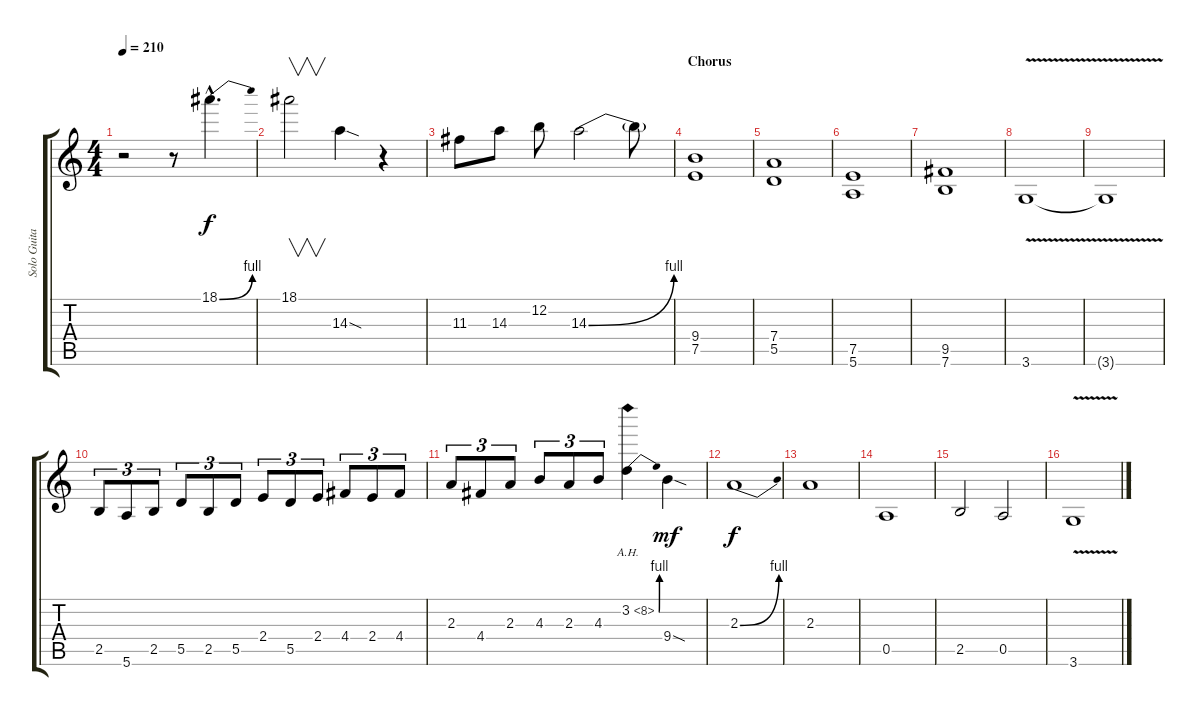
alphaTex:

\track ("Solo Guitar" "Solo Guita") {instrument distortionguitar}
\staff {score tabs}
\tuning (E4 B3 G3 D3 A2 E2) {hide}
\ts (4 4)
\tempo 210
\clef g2
\ks c
r.2{dy f} r.8 18.1{be (bend 0 0 60 4) hac}.4{d} |
18.1.2{v} 14.3{sod}.4 r.4 |
11.3.8 14.3.8 12.2.8 14.3{be (bend 0 0 60 4)}.2 14.3{t}.8 |
\section ("" "Chorus")
(9.4 7.5).1 |
(7.4 5.5).1 |
(7.5 5.6).1 |
(9.5 7.6).1 |
3.6{v}.1 |
3.6{t}.1 |
2.5.8{tu (3 2)} 5.6.8{tu (3 2)} 2.5.8{tu (3 2)} 5.5.8{tu (3 2)} 2.5.8{tu (3 2)} 5.5.8{tu (3 2)} 2.4.8{tu (3 2)} 5.5.8{tu (3 2)} 2.4.8{tu (3 2)} 4.4.8{tu (3 2)} 2.4.8{tu (3 2)} 4.4.8{tu (3 2)} |
2.3.8{tu (3 2)} 4.4.8{tu (3 2)} 2.3.8{tu (3 2)} 4.3.8{tu (3 2)} 2.3.8{tu (3 2)} 4.3.8{tu (3 2)} 3.2{be (bend 0 0 60 4) ah 5}.4 9.4{sod}.4{dy mf} |
2.3{be (bend 0 0 60 4)}.1{dy f} |
2.3.1 |
0.5.1 |
2.5.2 0.5.2 |
3.6{v}.1
